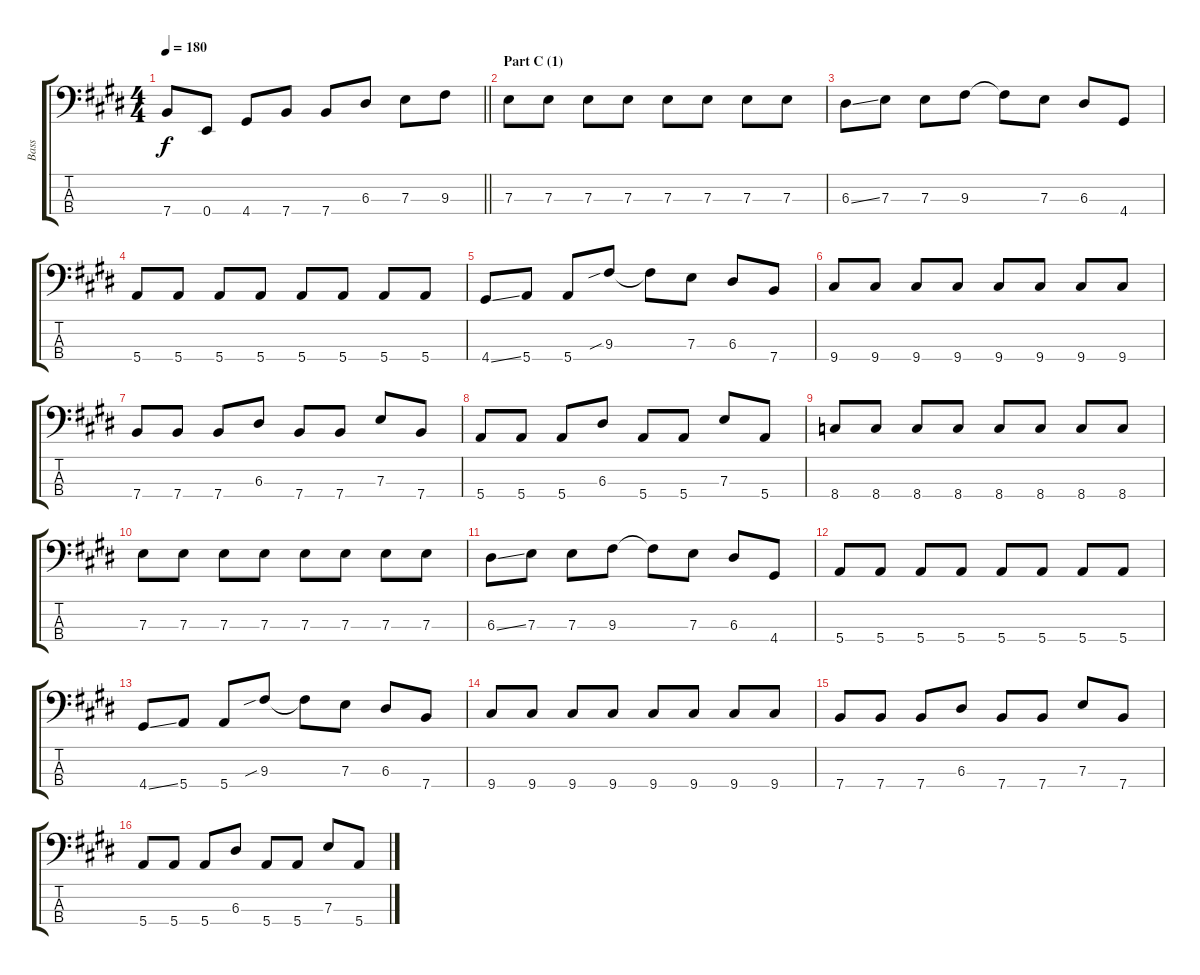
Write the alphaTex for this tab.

\track ("Bass" "Bass") {instrument electricbasspick}
\staff {score tabs}
\tuning (G2 D2 A1 E1) {hide}
\ts (4 4)
\tempo 180
\clef f4
\barLineRight lightlight
\ks e
7.4.8{dy f} 0.4.8 4.4.8 7.4.8 7.4.8 6.3.8 7.3.8 9.3.8 |
\section ("" "Part C (1)")
7.3.8 7.3.8 7.3.8 7.3.8 7.3.8 7.3.8 7.3.8 7.3.8 |
6.3{ss}.8 7.3.8 7.3.8 9.3.8 9.3{t}.8 7.3.8 6.3.8 4.4.8 |
5.4.8 5.4.8 5.4.8 5.4.8 5.4.8 5.4.8 5.4.8 5.4.8 |
4.4{ss}.8 5.4.8 5.4.8 9.3{sib}.8 9.3{t}.8 7.3.8 6.3.8 7.4.8 |
9.4.8 9.4.8 9.4.8 9.4.8 9.4.8 9.4.8 9.4.8 9.4.8 |
7.4.8 7.4.8 7.4.8 6.3.8 7.4.8 7.4.8 7.3.8 7.4.8 |
5.4.8 5.4.8 5.4.8 6.3.8 5.4.8 5.4.8 7.3.8 5.4.8 |
8.4.8 8.4.8 8.4.8 8.4.8 8.4.8 8.4.8 8.4.8 8.4.8 |
7.3.8 7.3.8 7.3.8 7.3.8 7.3.8 7.3.8 7.3.8 7.3.8 |
6.3{ss}.8 7.3.8 7.3.8 9.3.8 9.3{t}.8 7.3.8 6.3.8 4.4.8 |
5.4.8 5.4.8 5.4.8 5.4.8 5.4.8 5.4.8 5.4.8 5.4.8 |
4.4{ss}.8 5.4.8 5.4.8 9.3{sib}.8 9.3{t}.8 7.3.8 6.3.8 7.4.8 |
9.4.8 9.4.8 9.4.8 9.4.8 9.4.8 9.4.8 9.4.8 9.4.8 |
7.4.8 7.4.8 7.4.8 6.3.8 7.4.8 7.4.8 7.3.8 7.4.8 |
5.4.8 5.4.8 5.4.8 6.3.8 5.4.8 5.4.8 7.3.8 5.4.8
